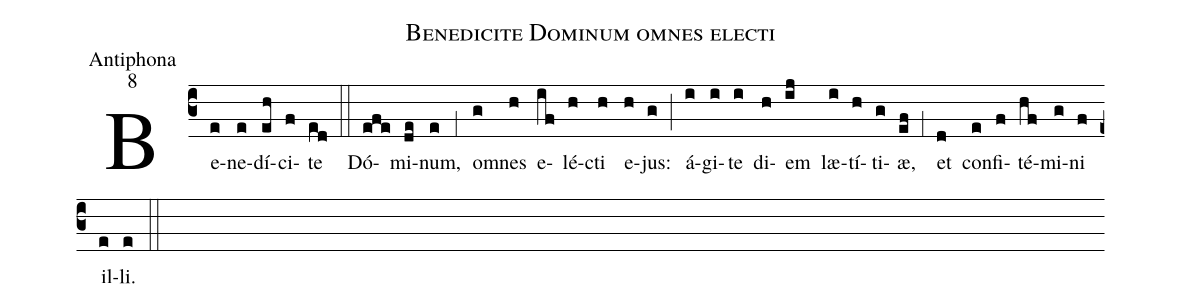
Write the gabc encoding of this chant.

name:Benedicite Dominum omnes electi;
office-part:Antiphona;
mode:8;
%%
(c3) Be(e)ne(e)dí(eh)ci(f)te(ed) (::) Dó(efe)mi(de)num,(e) (;1) o(g)mnes(h) e(if)lé(h)cti(h) e(h)jus:(g) (;) á(i)gi(i)te(i) di(h)em(ij) læ(i)tí(h)ti(g)æ,(ef) (;1) et(d) con(e)fi(f)té(hf)mi(g)ni(f) il(e)li.(e) (::)
